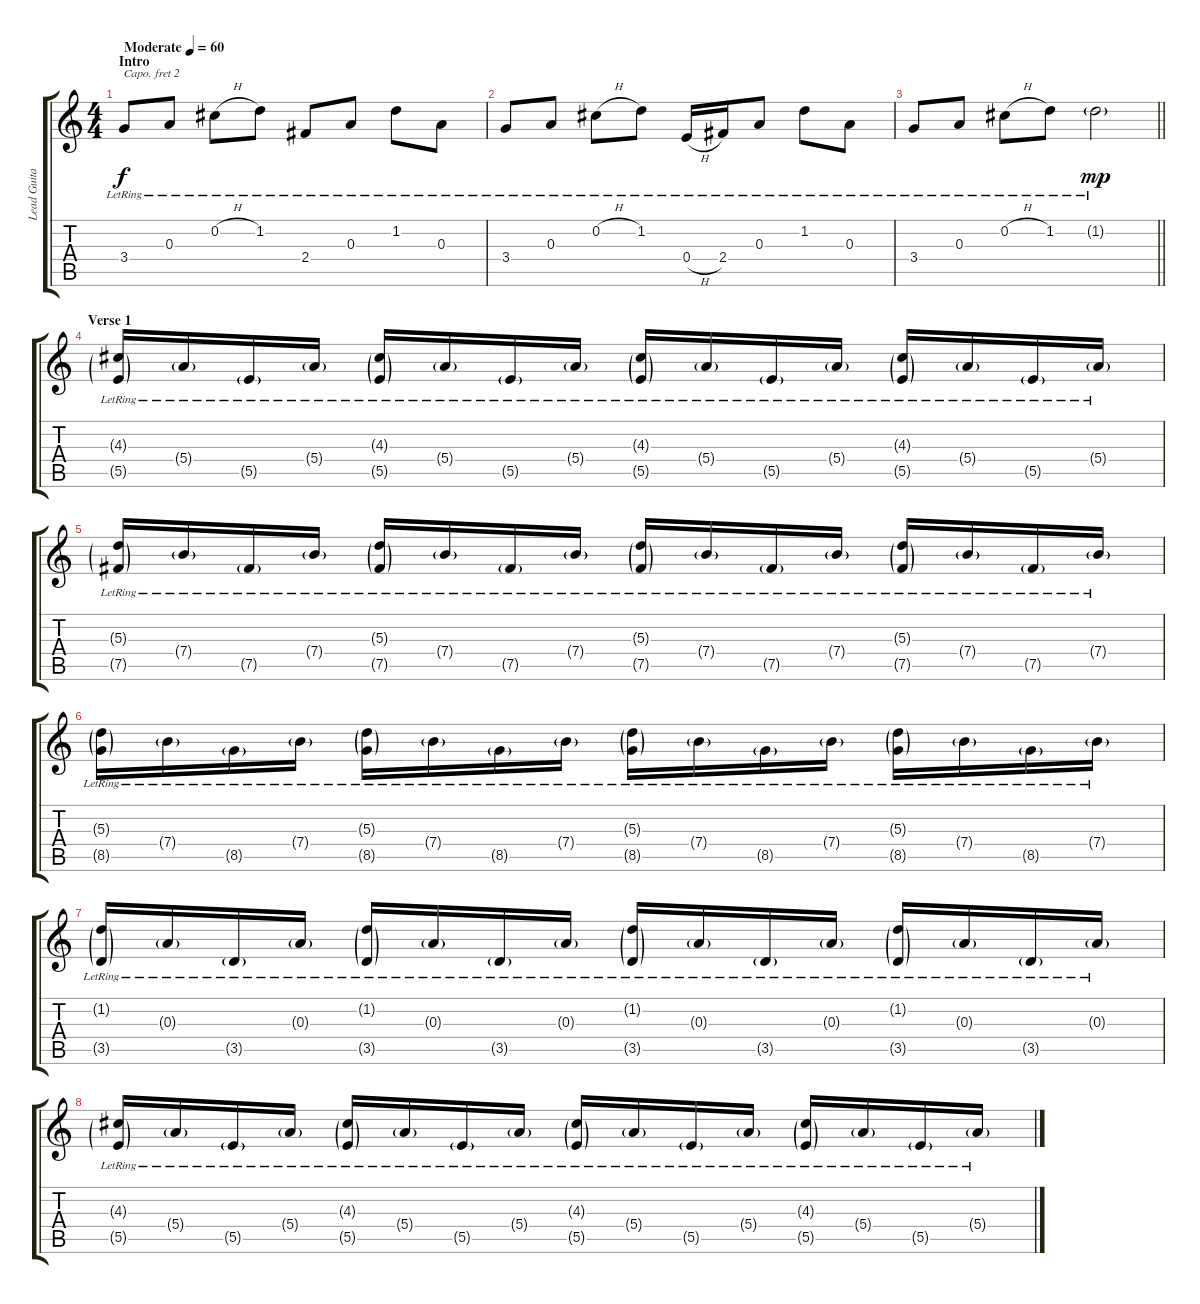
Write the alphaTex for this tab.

\track ("Lead Guitar" "Lead Guita") {instrument electricguitarjazz}
\staff {score tabs}
\capo 2
\tuning (E4 B3 G3 D3 A2 E2) {hide}
\ts (4 4)
\section ("" "Intro")
\tempo (60 "Moderate")
\clef g2
\ks c
3.4{lr}.8{dy f instrument electricguitarjazz} 0.3{lr}.8 0.2{h lr}.8 1.2{lr}.8 2.4{lr}.8 0.3{lr}.8 1.2{lr}.8 0.3{lr}.8 |
3.4{lr}.8 0.3{lr}.8 0.2{h lr}.8 1.2{lr}.8 0.4{h lr}.16 2.4{lr}.16 0.3{lr}.8 1.2{lr}.8 0.3{lr}.8 |
\barLineRight lightlight
3.4{lr}.8 0.3{lr}.8 0.2{h lr}.8 1.2{lr}.8 1.2{g lr}.2{dy mp} |
\section ("" "Verse 1")
(4.3{g lr} 5.5{g lr}).16 5.4{g lr}.16 5.5{g lr}.16 5.4{g lr}.16 (4.3{g lr} 5.5{g lr}).16 5.4{g lr}.16 5.5{g lr}.16 5.4{g lr}.16 (4.3{g lr} 5.5{g lr}).16 5.4{g lr}.16 5.5{g lr}.16 5.4{g lr}.16 (4.3{g lr} 5.5{g lr}).16 5.4{g lr}.16 5.5{g lr}.16 5.4{g lr}.16 |
(5.3{g lr} 7.5{g lr}).16 7.4{g lr}.16 7.5{g lr}.16 7.4{g lr}.16 (5.3{g lr} 7.5{g lr}).16 7.4{g lr}.16 7.5{g lr}.16 7.4{g lr}.16 (5.3{g lr} 7.5{g lr}).16 7.4{g lr}.16 7.5{g lr}.16 7.4{g lr}.16 (5.3{g lr} 7.5{g lr}).16 7.4{g lr}.16 7.5{g lr}.16 7.4{g lr}.16 |
(5.3{g lr} 8.5{g lr}).16 7.4{g lr}.16 8.5{g lr}.16 7.4{g lr}.16 (5.3{g lr} 8.5{g lr}).16 7.4{g lr}.16 8.5{g lr}.16 7.4{g lr}.16 (5.3{g lr} 8.5{g lr}).16 7.4{g lr}.16 8.5{g lr}.16 7.4{g lr}.16 (5.3{g lr} 8.5{g lr}).16 7.4{g lr}.16 8.5{g lr}.16 7.4{g lr}.16 |
(1.2{g lr} 3.5{g lr}).16 0.3{g lr}.16 3.5{g lr}.16 0.3{g lr}.16 (1.2{g lr} 3.5{g lr}).16 0.3{g lr}.16 3.5{g lr}.16 0.3{g lr}.16 (1.2{g lr} 3.5{g lr}).16 0.3{g lr}.16 3.5{g lr}.16 0.3{g lr}.16 (1.2{g lr} 3.5{g lr}).16 0.3{g lr}.16 3.5{g lr}.16 0.3{g lr}.16 |
(4.3{g lr} 5.5{g lr}).16 5.4{g lr}.16 5.5{g lr}.16 5.4{g lr}.16 (4.3{g lr} 5.5{g lr}).16 5.4{g lr}.16 5.5{g lr}.16 5.4{g lr}.16 (4.3{g lr} 5.5{g lr}).16 5.4{g lr}.16 5.5{g lr}.16 5.4{g lr}.16 (4.3{g lr} 5.5{g lr}).16 5.4{g lr}.16 5.5{g lr}.16 5.4{g lr}.16
